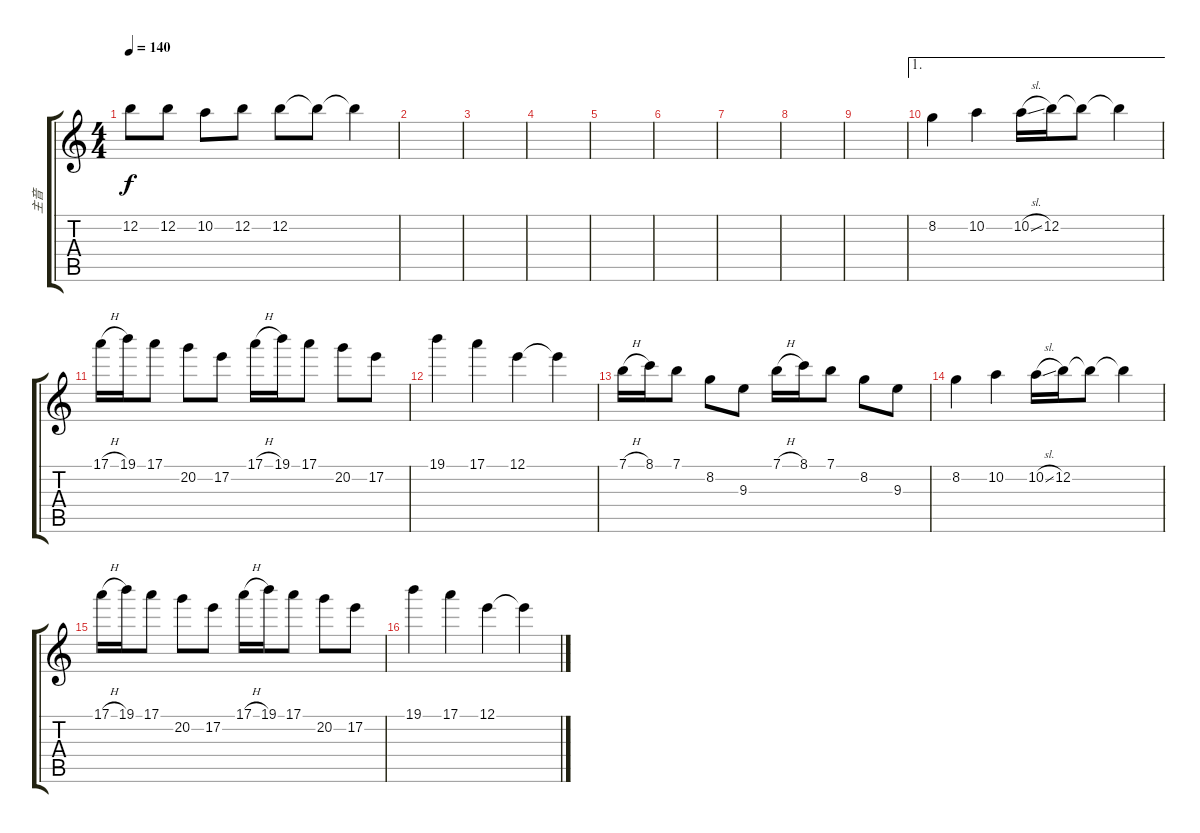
\track ("主音" "主音") {instrument distortionguitar}
\staff {score tabs}
\tuning (E4 B3 G3 D3 A2 E2) {hide}
\ts (4 4)
\tempo 140
\clef g2
\ks c
12.2.8{dy f} 12.2.8 10.2.8 12.2.8 12.2.8 12.2{t}.8 12.2{t}.4 |
|
|
|
|
|
|
|
|
\ae 1
8.2.4 10.2.4 10.2{sl}.16 12.2.16 12.2{t}.8 12.2{t}.4 |
17.1{h}.16 19.1.16 17.1.8 20.2.8 17.2.8 17.1{h}.16 19.1.16 17.1.8 20.2.8 17.2.8 |
19.1.4 17.1.4 12.1.4 12.1{t}.4 |
7.1{h}.16 8.1.16 7.1.8 8.2.8 9.3.8 7.1{h}.16 8.1.16 7.1.8 8.2.8 9.3.8 |
8.2.4 10.2.4 10.2{sl}.16 12.2.16 12.2{t}.8 12.2{t}.4 |
17.1{h}.16 19.1.16 17.1.8 20.2.8 17.2.8 17.1{h}.16 19.1.16 17.1.8 20.2.8 17.2.8 |
19.1.4 17.1.4 12.1.4 12.1{t}.4
